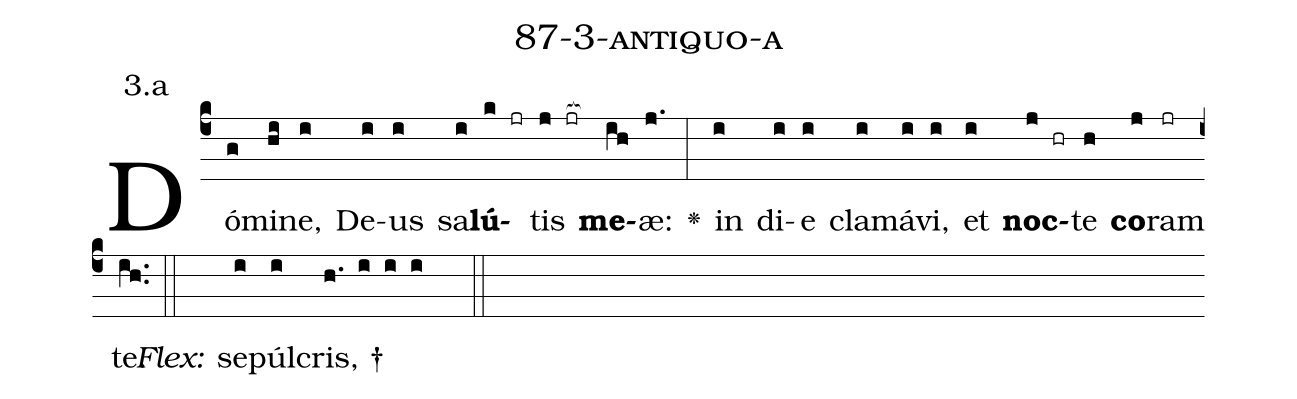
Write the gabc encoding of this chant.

name: 87-3-antiquo-a;
annotation: 3.a;
%%
(c4)Dó(g)mi(hi)ne,(i) De(i)us(i) sa(i)<b>lú</b>(k jr)tis(j jr[ocb:1{]) <b>me</b>(ih[ocb:0}])æ:(j.) <v>\greheightstar</v>(:) in(i) di(i)e(i) cla(i)má(i)vi,(i) et(i) <b>noc</b>(j hr)te(h) <b>co</b>(j)ram(jr) te.(ih..) (::)
<i>Flex:</i>()  se(i)púl(i)cris, †(h. i i i  ::)

%E(i) u(i) o(j) u(h) a(j) e.(ih..) (::)
